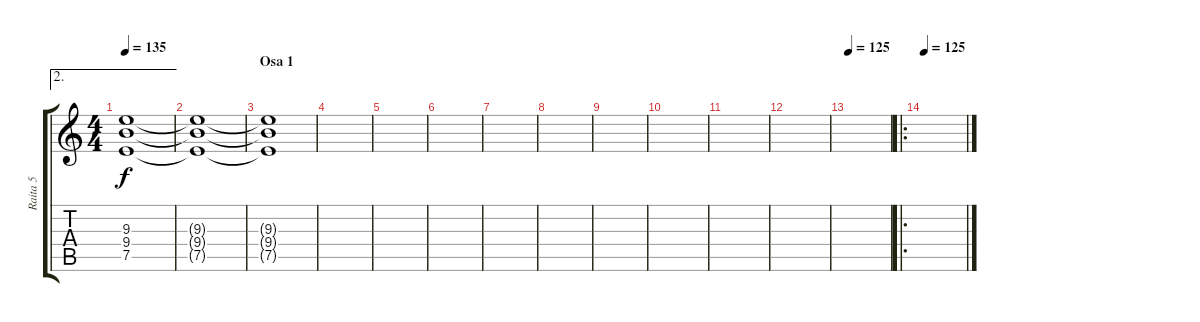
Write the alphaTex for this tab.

\track ("Raita 5" "Raita 5") {instrument distortionguitar}
\staff {score tabs}
\tuning (E4 B3 G3 D3 A2 E2) {hide}
\ae 2
\ts (4 4)
\tempo 135
\clef g2
\ks c
(9.3 9.4 7.5).1{dy f} |
(9.3{t} 9.4{t} 7.5{t}).1 |
\section ("" "Osa 1")
(9.3{t} 9.4{t} 7.5{t}).1 |
|
|
|
|
|
|
|
|
|
\tempo 125
|
\ro
\tempo 125
